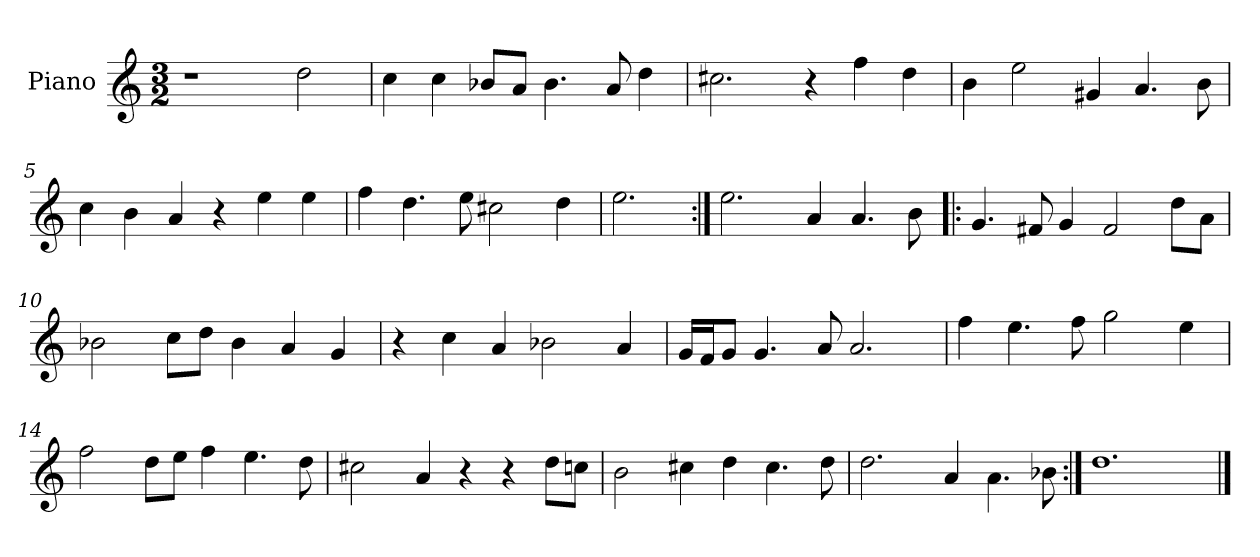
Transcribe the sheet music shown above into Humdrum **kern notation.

**kern
*part1
*staff1
*I"Piano
*I'Pno.
*clefG2
*k[]
*M3/2
=1
1r
2dd\
=2
4cc\
4cc\
8b-X/L
8a/J
4.b-\
8a/
4dd\
=3
2.cc#X\
4r
4ff\
4dd\
=4
4b\
2ee\
4g#X/
4.a/
8b\
=5
4cc\
4b\
4a/
4r
4ee\
4ee\
=6
4ff\
4.dd\
8ee\
2cc#X\
4dd\
=7
2.ee\
!!LO:LB:g=z
=8:|!
2.ee\
4a/
4.a/
8b\
=9!|:
4.g/
8f#X/
4g/
2f#/
8dd\L
8a\J
=10
2b-X\
8cc\L
8dd\J
4b-\
4a/
4g/
=11
4r
4cc\
4a/
2b-X\
4a/
=12
16g/LL
16f/J
8g/J
4.g/
8a/
2.a/
=13
4ff\
4.ee\
8ff\
2gg\
4ee\
!!LO:LB:g=z
=14
2ff\
8dd\L
8ee\J
4ff\
4.ee\
8dd\
=15
2cc#X\
4a/
4r
4r
8dd\L
8ccn\J
=16
2b\
4cc#X\
4dd\
4.cc#\
8dd\
=17
2.dd\
4a/
4.a\
8b-X\
=18:|!
1.dd
==
*-
